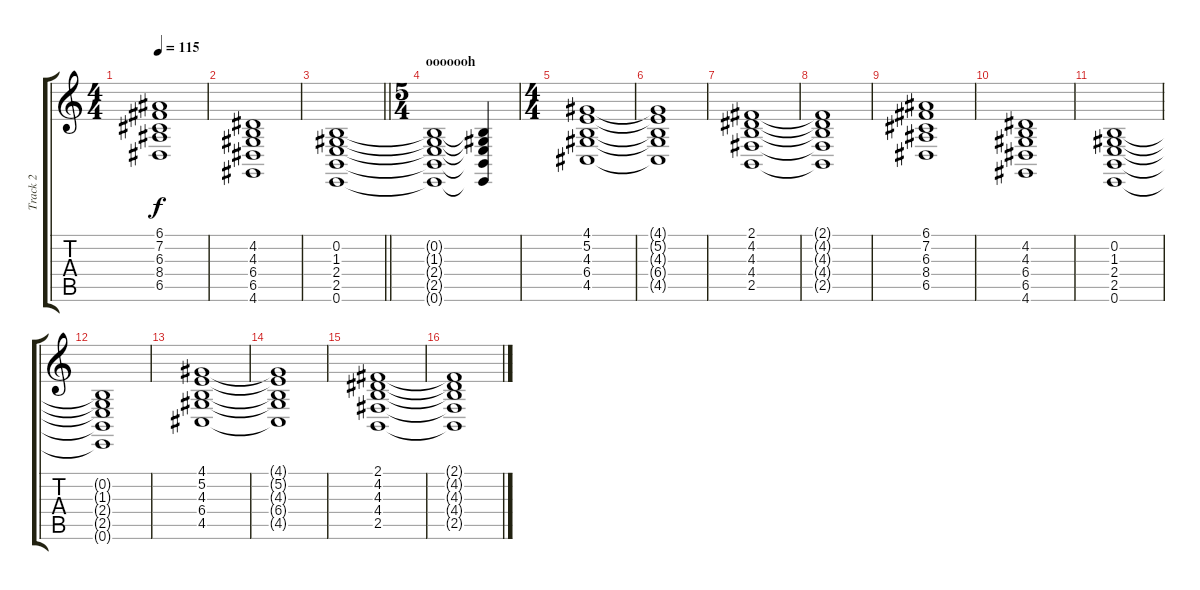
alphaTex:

\track ("Track 2" "Track 2") {instrument pad2warm}
\staff {score tabs}
\tuning (E4 B3 G3 D3 A2 E2) {hide}
\ts (4 4)
\tempo 115
\clef g2
\ks c
(6.1 7.2 6.3 8.4 6.5).1{dy f} |
(4.2 4.3 6.4 6.5 4.6).1 |
\barLineRight lightlight
(0.2 1.3 2.4 2.5 0.6).1 |
\ts (5 4)
\section ("" "ooooooh")
(0.2{t} 1.3{t} 2.4{t} 2.5{t} 0.6{t}).1 (0.2{t} 1.3{t} 2.4{t} 2.5{t} 0.6{t}).4 |
\ts (4 4)
(4.1 5.2 4.3 6.4 4.5).1 |
(4.1{t} 5.2{t} 4.3{t} 6.4{t} 4.5{t}).1 |
(2.1 4.2 4.3 4.4 2.5).1 |
(2.1{t} 4.2{t} 4.3{t} 4.4{t} 2.5{t}).1 |
(6.1 7.2 6.3 8.4 6.5).1 |
(4.2 4.3 6.4 6.5 4.6).1 |
(0.2 1.3 2.4 2.5 0.6).1 |
(0.2{t} 1.3{t} 2.4{t} 2.5{t} 0.6{t}).1 |
(4.1 5.2 4.3 6.4 4.5).1 |
(4.1{t} 5.2{t} 4.3{t} 6.4{t} 4.5{t}).1 |
(2.1 4.2 4.3 4.4 2.5).1 |
(2.1{t} 4.2{t} 4.3{t} 4.4{t} 2.5{t}).1
